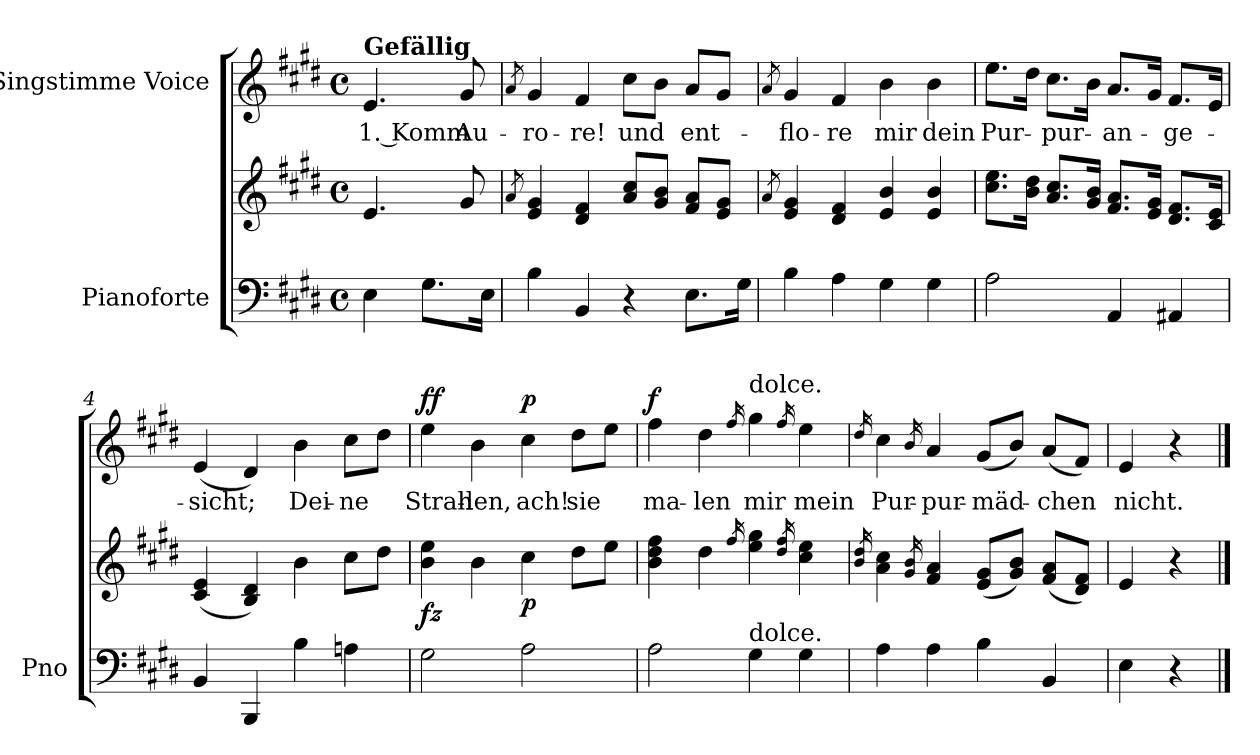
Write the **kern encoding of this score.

**kern	**kern	**dynam	**kern	**text	**dynam
*part2	*part2	*part2	*part1	*part1	*part1
*staff3	*staff2	*staff2/3	*staff1	*staff1	*staff1
*I"Pianoforte	*	*	*I"Singstimme Voice	*	*
*I'Pno	*	*	*	*	*
*clefF4	*clefG2	*	*clefG2	*	*
*k[f#c#g#d#]	*k[f#c#g#d#]	*	*k[f#c#g#d#]	*	*
*M4/4	*M4/4	*	*M4/4	*	*
*met(c)	*met(c)	*	*met(c)	*	*
=	=	=	=	=	=
!	!	!	!LO:TX:a:B:t=Gefällig	!	!
!	!	!	!	!LO:LY:b	!
4E\	4.e/	.	4.e/	1. Komm	.
8.G#\L	.	.	.	.	.
!	!	!	!	!LO:LY:b	!
.	8g#/	.	8g#/	Au-	.
16E\Jk	.	.	.	.	.
=1	=1	=1	=1	=1	=1
.	8qa/	.	8qa/	.	.
!	!	!	!	!LO:LY:b	!
4B\	4e/ 4g#/	.	4g#/	-ro-	.
!	!	!	!	!LO:LY:b	!
4BB/	4d#/ 4f#/	.	4f#/	-re!	.
!	!	!	!	!LO:LY:b	!
4r	8a/ 8cc#/L	.	8cc#\L	und	.
.	8g#/ 8b/J	.	8b\J	.	.
!	!	!	!	!LO:LY:b	!
8.E\L	8f#/ 8a/L	.	8a/L	ent-	.
.	8e/ 8g#/J	.	8g#/J	.	.
16G#\Jk	.	.	.	.	.
=2	=2	=2	=2	=2	=2
.	8qa/	.	8qa/	.	.
!	!	!	!	!LO:LY:b	!
4B\	4e/ 4g#/	.	4g#/	-flo-	.
!	!	!	!	!LO:LY:b	!
4A\	4d#/ 4f#/	.	4f#/	-re	.
!	!	!	!	!LO:LY:b	!
4G#\	4e/ 4b/	.	4b\	mir	.
!	!	!	!	!LO:LY:b	!
4G#\	4e/ 4b/	.	4b\	dein	.
=3	=3	=3	=3	=3	=3
!	!	!	!	!LO:LY:b	!
2A\	8.cc#\ 8.ee\L	.	8.ee\L	Pur-	.
.	16b\ 16dd#\Jk	.	16dd#\Jk	.	.
!	!	!	!	!LO:LY:b	!
.	8.a/ 8.cc#/L	.	8.cc#\L	-pur-	.
.	16g#/ 16b/Jk	.	16b\Jk	.	.
!	!	!	!	!LO:LY:b	!
4AA/	8.f#/ 8.a/L	.	8.a/L	-an-	.
.	16e/ 16g#/Jk	.	16g#/Jk	.	.
!	!	!	!	!LO:LY:b	!
4AA#X/	8.d#/ 8.f#/L	.	8.f#/L	-ge-	.
.	16c#/ 16e/Jk	.	16e/Jk	.	.
!!LO:LB:g=z
=4	=4	=4	=4	=4	=4
!	!	!	!	!LO:LY:b	!
4BB/	(<4c#/ 4e/	.	(<4e/	-sicht;	.
4BBB/	4B/ 4d#/)	.	4d#/)	.	.
!	!	!	!	!LO:LY:b	!
4B\	4b\	.	4b\	Dei-	.
!	!	!	!	!LO:LY:b	!
4An\	8cc#\L	.	8cc#\L	-ne	.
.	8dd#\J	.	8dd#\J	.	.
=5	=5	=5	=5	=5	=5
!	!	!LO:DY:b	!	!LO:LY:b	!LO:DY:a
2G#\	4b\ 4ee\	fz	4ee\	Strah-	ff
!	!	!	!	!LO:LY:b	!
.	4b\	.	4b\	-len,	.
!	!	!LO:DY:b	!	!LO:LY:b	!LO:DY:a
2A\	4cc#\	p	4cc#\	ach!	p
!	!	!	!	!LO:LY:b	!
.	8dd#\L	.	8dd#\L	sie	.
.	8ee\J	.	8ee\J	.	.
=6	=6	=6	=6	=6	=6
!	!	!	!	!LO:LY:b	!LO:DY:a
2A\	4b\ 4dd#\ 4ff#\	.	4ff#\	ma-	f
!	!	!	!	!LO:LY:b	!
.	4dd#\	.	4dd#\	-len	.
.	16qff#/	.	16qff#/	.	.
!	!	!	!LO:TX:a:t=dolce.	!	!
!LO:TX:a:t=dolce.	!	!	!	!	!
!	!	!	!	!LO:LY:b	!
4G#\	4ee\ 4gg#\	.	4gg#\	mir	.
.	16qdd#/ 16qff#/	.	16qff#/	.	.
!	!	!	!	!LO:LY:b	!
4G#\	4cc#\ 4ee\	.	4ee\	mein	.
=7	=7	=7	=7	=7	=7
.	16qb/ 16qdd#/	.	16qdd#/	.	.
!	!	!	!	!LO:LY:b	!
4A\	4a\ 4cc#\	.	4cc#\	Pur-	.
.	16qg#/ 16qb/	.	16qb/	.	.
!	!	!	!	!LO:LY:b	!
4A\	4f#/ 4a/	.	4a/	-pur-	.
!	!	!	!	!LO:LY:b	!
4B\	(<8e/ 8g#/L	.	(<8g#/L	-mäd-	.
.	8g#/ 8b/J)	.	8b/J)	.	.
!	!	!	!	!LO:LY:b	!
4BB/	(<8f#/ 8a/L	.	(<8a/L	-chen	.
.	8d#/ 8f#/J)	.	8f#/J)	.	.
=8	=8	=8	=8	=8	=8
!	!	!	!	!LO:LY:b	!
4E\	4e/	.	4e/	nicht.	.
4r	4r	.	4r	.	.
==	==	==	==	==	==
*-	*-	*-	*-	*-	*-
